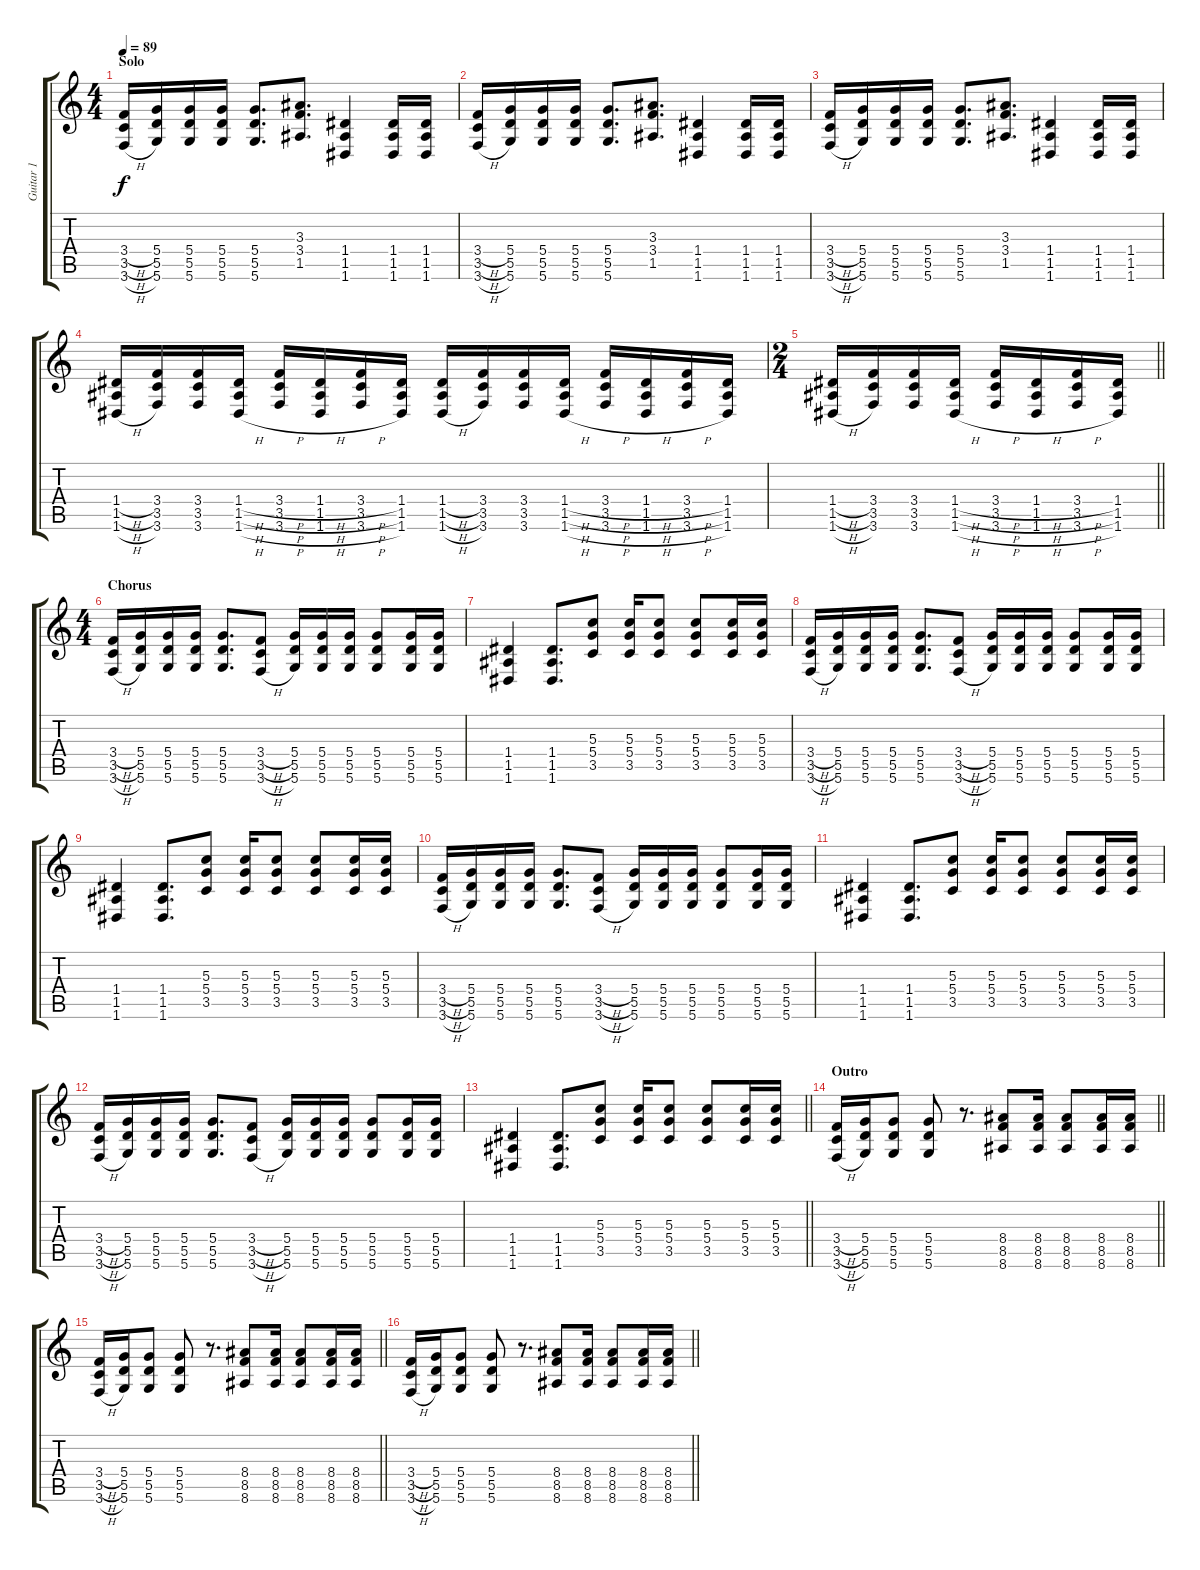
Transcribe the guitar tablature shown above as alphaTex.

\track ("Guitar 1" "Guitar 1") {instrument distortionguitar}
\staff {score tabs}
\tuning (E4 B3 G3 D3 A2 D2) {hide}
\ts (4 4)
\section ("" "Solo")
\tempo 89
\clef g2
\ks c
(3.4{h} 3.5{h} 3.6{h}).16{dy f} (5.4 5.5 5.6).16 (5.4 5.5 5.6).16 (5.4 5.5 5.6).16 (5.4 5.5 5.6).8{d} (3.3 3.4 1.5).8{d} (1.4 1.5 1.6).4 (1.4 1.5 1.6).16 (1.4 1.5 1.6).16 |
(3.4{h} 3.5{h} 3.6{h}).16 (5.4 5.5 5.6).16 (5.4 5.5 5.6).16 (5.4 5.5 5.6).16 (5.4 5.5 5.6).8{d} (3.3 3.4 1.5).8{d} (1.4 1.5 1.6).4 (1.4 1.5 1.6).16 (1.4 1.5 1.6).16 |
(3.4{h} 3.5{h} 3.6{h}).16 (5.4 5.5 5.6).16 (5.4 5.5 5.6).16 (5.4 5.5 5.6).16 (5.4 5.5 5.6).8{d} (3.3 3.4 1.5).8{d} (1.4 1.5 1.6).4 (1.4 1.5 1.6).16 (1.4 1.5 1.6).16 |
(1.4{h} 1.5{h} 1.6{h}).16 (3.4 3.5 3.6).16 (3.4 3.5 3.6).16 (1.4{h} 1.5{h} 1.6{h}).16 (3.4{h} 3.5{h} 3.6{h}).16 (1.4{h} 1.5{h} 1.6{h}).16 (3.4{h} 3.5{h} 3.6{h}).16 (1.4 1.5 1.6).16 (1.4{h} 1.5{h} 1.6{h}).16 (3.4 3.5 3.6).16 (3.4 3.5 3.6).16 (1.4{h} 1.5{h} 1.6{h}).16 (3.4{h} 3.5{h} 3.6{h}).16 (1.4{h} 1.5{h} 1.6{h}).16 (3.4{h} 3.5{h} 3.6{h}).16 (1.4 1.5 1.6).16 |
\ts (2 4)
\barLineRight lightlight
(1.4{h} 1.5{h} 1.6{h}).16 (3.4 3.5 3.6).16 (3.4 3.5 3.6).16 (1.4{h} 1.5{h} 1.6{h}).16 (3.4{h} 3.5{h} 3.6{h}).16 (1.4{h} 1.5{h} 1.6{h}).16 (3.4{h} 3.5{h} 3.6{h}).16 (1.4 1.5 1.6).16 |
\ts (4 4)
\section ("" "Chorus")
(3.4{h} 3.5{h} 3.6{h}).16 (5.4 5.5 5.6).16 (5.4 5.5 5.6).16 (5.4 5.5 5.6).16 (5.4 5.5 5.6).8{d} (3.4{h} 3.5{h} 3.6{h}).8 (5.4 5.5 5.6).16 (5.4 5.5 5.6).16 (5.4 5.5 5.6).16 (5.4 5.5 5.6).8 (5.4 5.5 5.6).16 (5.4 5.5 5.6).16 |
(1.4 1.5 1.6).4 (1.4 1.5 1.6).8{d} (5.3 5.4 3.5).8 (5.3 5.4 3.5).16 (5.3 5.4 3.5).8 (5.3 5.4 3.5).8 (5.3 5.4 3.5).16 (5.3 5.4 3.5).16 |
(3.4{h} 3.5{h} 3.6{h}).16 (5.4 5.5 5.6).16 (5.4 5.5 5.6).16 (5.4 5.5 5.6).16 (5.4 5.5 5.6).8{d} (3.4{h} 3.5{h} 3.6{h}).8 (5.4 5.5 5.6).16 (5.4 5.5 5.6).16 (5.4 5.5 5.6).16 (5.4 5.5 5.6).8 (5.4 5.5 5.6).16 (5.4 5.5 5.6).16 |
(1.4 1.5 1.6).4 (1.4 1.5 1.6).8{d} (5.3 5.4 3.5).8 (5.3 5.4 3.5).16 (5.3 5.4 3.5).8 (5.3 5.4 3.5).8 (5.3 5.4 3.5).16 (5.3 5.4 3.5).16 |
(3.4{h} 3.5{h} 3.6{h}).16 (5.4 5.5 5.6).16 (5.4 5.5 5.6).16 (5.4 5.5 5.6).16 (5.4 5.5 5.6).8{d} (3.4{h} 3.5{h} 3.6{h}).8 (5.4 5.5 5.6).16 (5.4 5.5 5.6).16 (5.4 5.5 5.6).16 (5.4 5.5 5.6).8 (5.4 5.5 5.6).16 (5.4 5.5 5.6).16 |
(1.4 1.5 1.6).4 (1.4 1.5 1.6).8{d} (5.3 5.4 3.5).8 (5.3 5.4 3.5).16 (5.3 5.4 3.5).8 (5.3 5.4 3.5).8 (5.3 5.4 3.5).16 (5.3 5.4 3.5).16 |
(3.4{h} 3.5{h} 3.6{h}).16 (5.4 5.5 5.6).16 (5.4 5.5 5.6).16 (5.4 5.5 5.6).16 (5.4 5.5 5.6).8{d} (3.4{h} 3.5{h} 3.6{h}).8 (5.4 5.5 5.6).16 (5.4 5.5 5.6).16 (5.4 5.5 5.6).16 (5.4 5.5 5.6).8 (5.4 5.5 5.6).16 (5.4 5.5 5.6).16 |
\barLineRight lightlight
(1.4 1.5 1.6).4 (1.4 1.5 1.6).8{d} (5.3 5.4 3.5).8 (5.3 5.4 3.5).16 (5.3 5.4 3.5).8 (5.3 5.4 3.5).8 (5.3 5.4 3.5).16 (5.3 5.4 3.5).16 |
\section ("" "Outro")
\barLineRight lightlight
(3.4{h} 3.5{h} 3.6{h}).16 (5.4 5.5 5.6).16 (5.4 5.5 5.6).8 (5.4 5.5 5.6).8 r.8{d} (8.4 8.5 8.6).8 (8.4 8.5 8.6).16 (8.4 8.5 8.6).8 (8.4 8.5 8.6).16 (8.4 8.5 8.6).16 |
\barLineRight lightlight
(3.4{h} 3.5{h} 3.6{h}).16 (5.4 5.5 5.6).16 (5.4 5.5 5.6).8 (5.4 5.5 5.6).8 r.8{d} (8.4 8.5 8.6).8 (8.4 8.5 8.6).16 (8.4 8.5 8.6).8 (8.4 8.5 8.6).16 (8.4 8.5 8.6).16 |
\barLineRight lightlight
(3.4{h} 3.5{h} 3.6{h}).16 (5.4 5.5 5.6).16 (5.4 5.5 5.6).8 (5.4 5.5 5.6).8 r.8{d} (8.4 8.5 8.6).8 (8.4 8.5 8.6).16 (8.4 8.5 8.6).8 (8.4 8.5 8.6).16 (8.4 8.5 8.6).16
